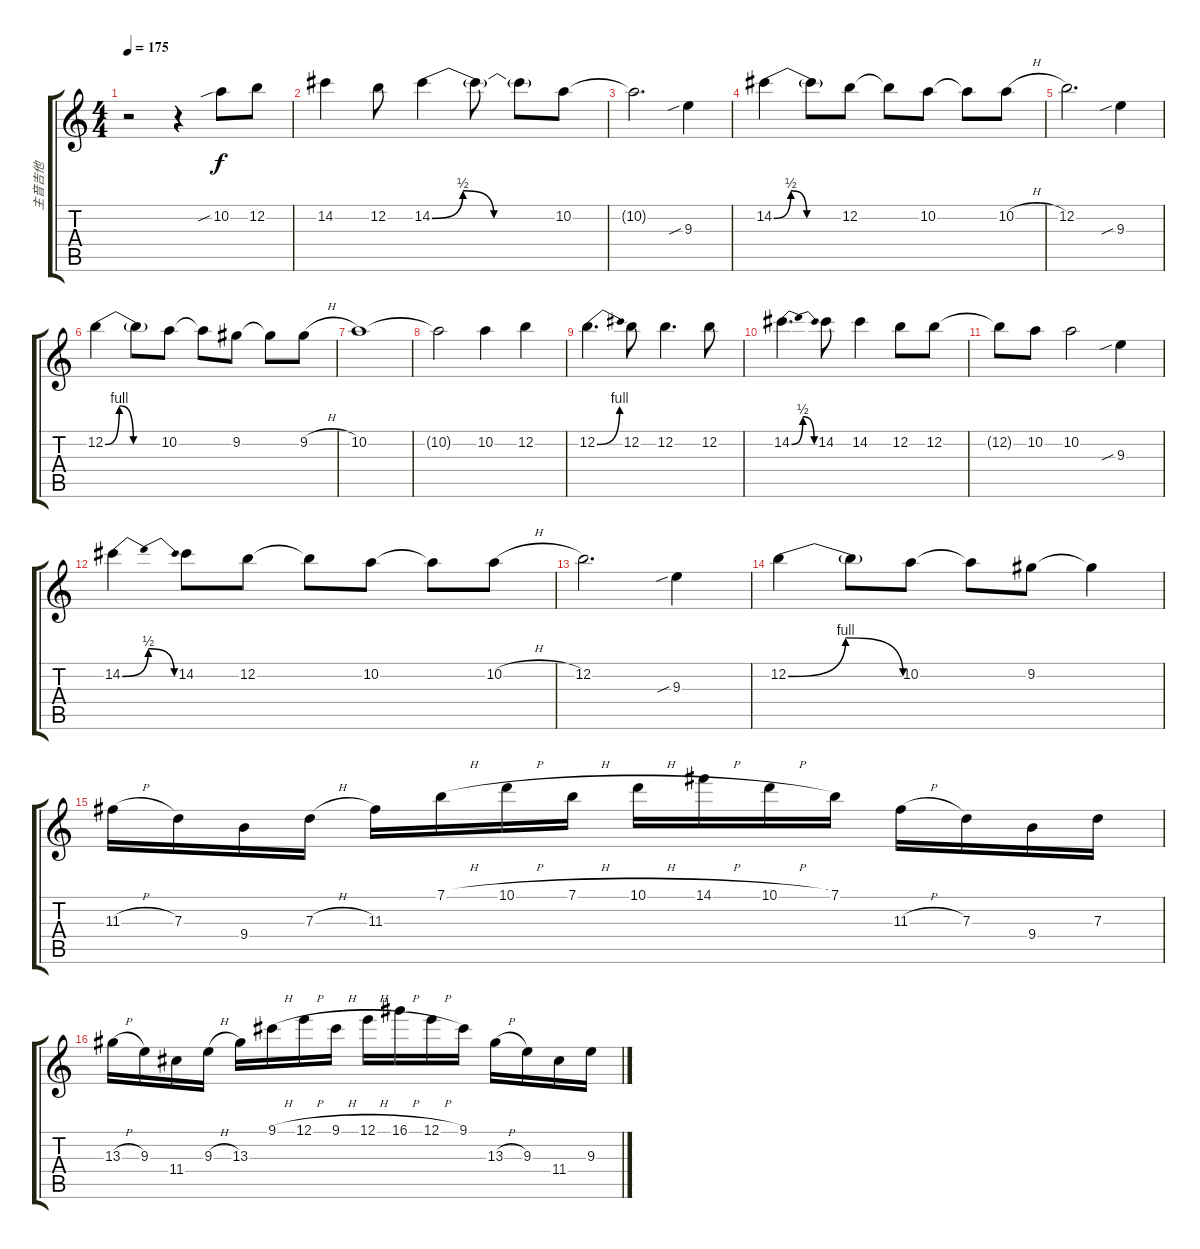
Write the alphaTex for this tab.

\track ("主音吉他" "主音吉他") {instrument distortionguitar}
\staff {score tabs}
\tuning (E4 B3 G3 D3 A2 E2) {hide}
\ts (4 4)
\tempo 175
\clef g2
\ks c
r.2{dy f} r.4 10.2{sib}.8 12.2.8 |
14.2.4 12.2.8 14.2{be (custom 0 0 15 2 30 0 60 0)}.4 14.2{t}.8 14.2{t}.8 10.2.8 |
10.2{t}.2{d} 9.3{sib}.4 |
14.2{be (custom 0 0 15 2 29 0 60 0)}.4 14.2{t}.8 12.2.8 12.2{t}.8 10.2.8 10.2{t}.8 10.2{h}.8 |
12.2.2{d} 9.3{sib}.4 |
12.2{be (custom 0 0 15 4 30 0 60 0)}.4 12.2{t}.8 10.2.8 10.2{t}.8 9.2.8 9.2{t}.8 9.2{h}.8 |
10.2.1 |
10.2{t}.2 10.2.4 12.2.4 |
12.2{be (bend 0 0 60 4)}.4{d} 12.2.8 12.2.4{d} 12.2.8 |
14.2{be (bendrelease 0 0 15 2 45 2 60 0)}.4{d} 14.2.8 14.2.4 12.2.8 12.2.8 |
12.2{t}.8 10.2.8 10.2.2 9.3{sib}.4 |
14.2{be (bendrelease 0 0 15 2 15 2 60 0)}.4 14.2.8 12.2.8 12.2{t}.8 10.2.8 10.2{t}.8 10.2{h}.8 |
12.2.2{d} 9.3{sib}.4 |
12.2{be (bendrelease 0 0 15 4 15 4 60 0)}.4 12.2{t}.8 10.2.8 10.2{t}.8 9.2.8 9.2{t}.4 |
11.3{h}.16 7.3.16 9.4.16 7.3{h}.16 11.3.16 7.1{h}.16 10.1{h}.16 7.1{h}.16 10.1{h}.16 14.1{h}.16 10.1{h}.16 7.1.16 11.3{h}.16 7.3.16 9.4.16 7.3.16 |
13.3{h}.16 9.3.16 11.4.16 9.3{h}.16 13.3.16 9.1{h}.16 12.1{h}.16 9.1{h}.16 12.1{h}.16 16.1{h}.16 12.1{h}.16 9.1.16 13.3{h}.16 9.3.16 11.4.16 9.3.16
